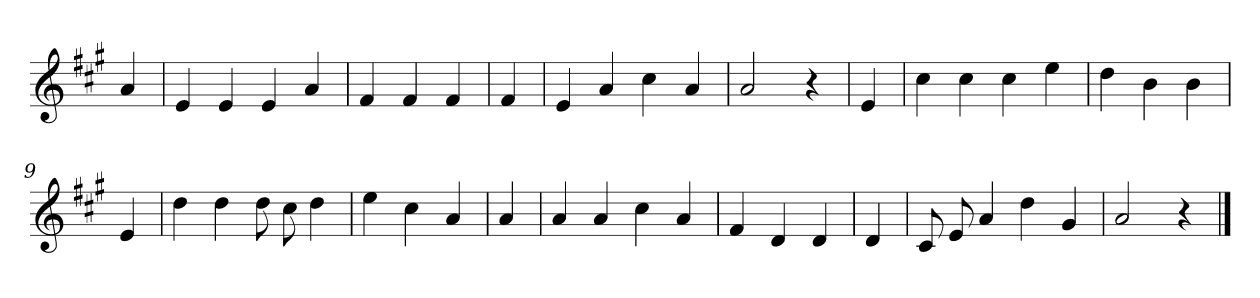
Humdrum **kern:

**kern
*part1
*staff1
*clefG2
*k[f#c#g#]
*A:
=
4a
=1
4e
4e
4e
4a
=2
4f#
4f#
4f#
=3
4f#
=4
4e
4a
4cc#
4a
=5
2a
4r
=6
4e
=7
4cc#
4cc#
4cc#
4ee
=8
4dd
4b
4b
=9
4e
=10
4dd
4dd
8dd
8cc#
4dd
=11
4ee
4cc#
4a
=12
4a
=13
4a
4a
4cc#
4a
=14
4f#
4d
4d
=15
4d
=16
8c#
8e
4a
4dd
4g#
=17
2a
4r
==
*-
